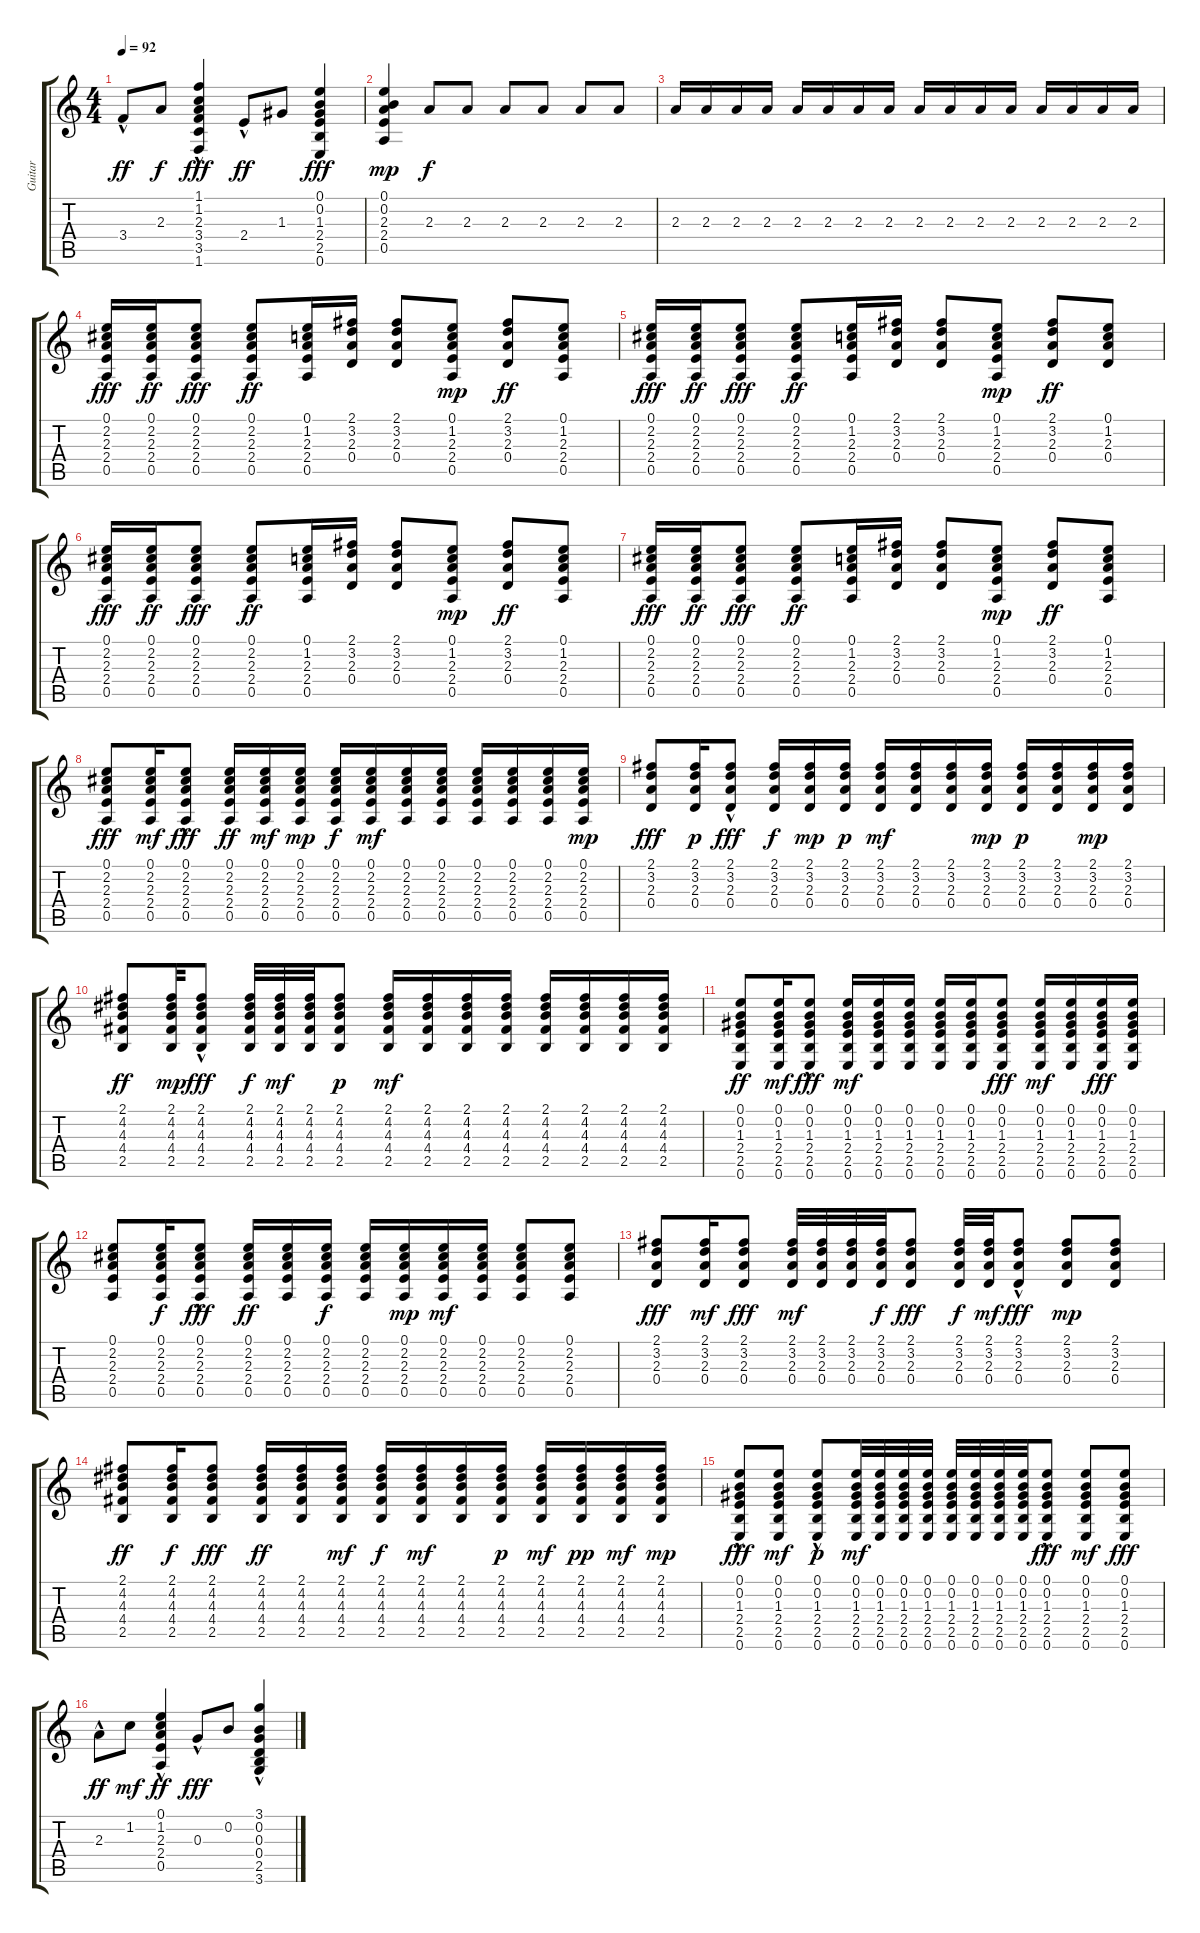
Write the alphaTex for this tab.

\track ("Guitar" "Guitar") {instrument overdrivenguitar}
\staff {score tabs}
\tuning (E4 B3 G3 D3 A2 E2) {hide}
\ts (4 4)
\tempo 92
\clef g2
\ks c
3.4{hac}.8{dy ff} 2.3.8{dy f} (1.1{hac} 1.2 2.3 3.4 3.5 1.6).4{dy fff} 2.4{hac}.8{dy ff} 1.3.8 (0.1 0.2 1.3 2.4 2.5 0.6).4{dy fff} |
(0.1 0.2 2.3 2.4 0.5).4{dy mp} 2.3.8{dy f} 2.3.8 2.3.8 2.3.8 2.3.8 2.3.8 |
2.3.16 2.3.16 2.3.16 2.3.16 2.3.16 2.3.16 2.3.16 2.3.16 2.3.16 2.3.16 2.3.16 2.3.16 2.3.16 2.3.16 2.3.16 2.3.16 |
(0.1 2.2 2.3 2.4 0.5).16{dy fff} (0.1 2.2 2.3 2.4 0.5).16{dy ff} (0.1 2.2 2.3 2.4 0.5).8{dy fff} (0.1 2.2 2.3 2.4 0.5).8{dy ff} (0.1 1.2 2.3 2.4 0.5).16 (2.1 3.2 2.3 0.4).16 (2.1 3.2 2.3 0.4).8 (0.1 1.2 2.3 2.4 0.5).8{dy mp} (2.1 3.2 2.3 0.4).8{dy ff} (0.1 1.2 2.3 2.4 0.5).8 |
(0.1 2.2 2.3 2.4 0.5).16{dy fff} (0.1 2.2 2.3 2.4 0.5).16{dy ff} (0.1 2.2 2.3 2.4 0.5).8{dy fff} (0.1 2.2 2.3 2.4 0.5).8{dy ff} (0.1 1.2 2.3 2.4 0.5).16 (2.1 3.2 2.3 0.4).16 (2.1 3.2 2.3 0.4).8 (0.1 1.2 2.3 2.4 0.5).8{dy mp} (2.1 3.2 2.3 0.4).8{dy ff} (0.1 1.2 2.3 0.4).8 |
(0.1 2.2 2.3 2.4 0.5).16{dy fff} (0.1 2.2 2.3 2.4 0.5).16{dy ff} (0.1 2.2 2.3 2.4 0.5).8{dy fff} (0.1 2.2 2.3 2.4 0.5).8{dy ff} (0.1 1.2 2.3 2.4 0.5).16 (2.1 3.2 2.3 0.4).16 (2.1 3.2 2.3 0.4).8 (0.1 1.2 2.3 2.4 0.5).8{dy mp} (2.1 3.2 2.3 0.4).8{dy ff} (0.1 1.2 2.3 2.4 0.5).8 |
(0.1 2.2 2.3 2.4 0.5).16{dy fff} (0.1 2.2 2.3 2.4 0.5).16{dy ff} (0.1 2.2 2.3 2.4 0.5).8{dy fff} (0.1 2.2 2.3 2.4 0.5).8{dy ff} (0.1 1.2 2.3 2.4 0.5).16 (2.1 3.2 2.3 0.4).16 (2.1 3.2 2.3 0.4).8 (0.1 1.2 2.3 2.4 0.5).8{dy mp} (2.1 3.2 2.3 0.4).8{dy ff} (0.1 1.2 2.3 2.4 0.5).8 |
(0.1 2.2 2.3 2.4 0.5).8{dy fff} (0.1 2.2 2.3 2.4 0.5).16{dy mf} (0.1 2.2 2.3{hac} 2.4 0.5).8{dy fff} (0.1 2.2 2.3 2.4 0.5).16{dy ff} (0.1 2.2 2.3 2.4 0.5).16{dy mf} (0.1 2.2 2.3 2.4 0.5).16{dy mp} (0.1 2.2 2.3 2.4 0.5).16{dy f} (0.1 2.2 2.3 2.4 0.5).16{dy mf} (0.1 2.2 2.3 2.4 0.5).16 (0.1 2.2 2.3 2.4 0.5).16 (0.1 2.2 2.3 2.4 0.5).16 (0.1 2.2 2.3 2.4 0.5).16 (0.1 2.2 2.3 2.4 0.5).16 (0.1 2.2 2.3 2.4 0.5).16{dy mp} |
(2.1 3.2 2.3 0.4).8{dy fff} (2.1 3.2 2.3 0.4).16{dy p} (2.1 3.2 2.3 0.4{hac}).8{dy fff} (2.1 3.2 2.3 0.4).16{dy f} (2.1 3.2 2.3 0.4).16{dy mp} (2.1 3.2 2.3 0.4).16{dy p} (2.1 3.2 2.3 0.4).16{dy mf} (2.1 3.2 2.3 0.4).16 (2.1 3.2 2.3 0.4).16 (2.1 3.2 2.3 0.4).16{dy mp} (2.1 3.2 2.3 0.4).16{dy p} (2.1 3.2 2.3 0.4).16 (2.1 3.2 2.3 0.4).16{dy mp} (2.1 3.2 2.3 0.4).16 |
(2.1 4.2 4.3 4.4 2.5).8{dy ff} (2.1 4.2 4.3 4.4 2.5).32{dy mp} (2.1 4.2{hac} 4.3 4.4 2.5).8{dy fff} (2.1 4.2 4.3 4.4 2.5).32{dy f} (2.1 4.2 4.3 4.4 2.5).32{dy mf} (2.1 4.2 4.3 4.4 2.5).32 (2.1 4.2 4.3 4.4 2.5).8{dy p} (2.1 4.2 4.3 4.4 2.5).16{dy mf} (2.1 4.2 4.3 4.4 2.5).16 (2.1 4.2 4.3 4.4 2.5).16 (2.1 4.2 4.3 4.4 2.5).16 (2.1 4.2 4.3 4.4 2.5).16 (2.1 4.2 4.3 4.4 2.5).16 (2.1 4.2 4.3 4.4 2.5).16 (2.1 4.2 4.3 4.4 2.5).16 |
(0.1 0.2 1.3 2.4 2.5 0.6).8{dy ff} (0.1 0.2 1.3 2.4 2.5 0.6).16{dy mf} (0.1{hac} 0.2 1.3 2.4 2.5 0.6).8{dy fff} (0.1 0.2 1.3 2.4 2.5 0.6).16{dy mf} (0.1 0.2 1.3 2.4 2.5 0.6).16 (0.1 0.2 1.3 2.4 2.5 0.6).16 (0.1 0.2 1.3 2.4 2.5 0.6).16 (0.1 0.2 1.3 2.4 2.5 0.6).16 (0.1 0.2 1.3 2.4 2.5 0.6).8{dy fff} (0.1 0.2 1.3 2.4 2.5 0.6).16{dy mf} (0.1 0.2 1.3 2.4 2.5 0.6).16 (0.1 0.2 1.3 2.4 2.5 0.6).16{dy fff} (0.1 0.2 1.3 2.4 2.5 0.6).16 |
(0.1 2.2 2.3 2.4 0.5).8 (0.1 2.2 2.3 2.4 0.5).16{dy f} (0.1{hac} 2.2{hac} 2.3{hac} 2.4 0.5).8{dy fff} (0.1 2.2 2.3 2.4 0.5).16{dy ff} (0.1 2.2 2.3 2.4 0.5).16 (0.1 2.2 2.3 2.4 0.5).16{dy f} (0.1 2.2 2.3 2.4 0.5).16 (0.1 2.2 2.3 2.4 0.5).16{dy mp} (0.1 2.2 2.3 2.4 0.5).16{dy mf} (0.1 2.2 2.3 2.4 0.5).16 (0.1 2.2 2.3 2.4 0.5).8 (0.1 2.2 2.3 2.4 0.5).8 |
(2.1 3.2 2.3 0.4).8{dy fff} (2.1 3.2 2.3 0.4).16{dy mf} (2.1 3.2 2.3 0.4).8{dy fff} (2.1 3.2 2.3 0.4).32{dy mf} (2.1 3.2 2.3 0.4).32 (2.1 3.2 2.3 0.4).32 (2.1 3.2 2.3 0.4).32{dy f} (2.1 3.2 2.3 0.4).8{dy fff} (2.1 3.2 2.3 0.4).32{dy f} (2.1 3.2 2.3 0.4).32{dy mf} (2.1{hac} 3.2 2.3 0.4).8{dy fff} (2.1 3.2 2.3 0.4).8{dy mp} (2.1 3.2 2.3 0.4).8 |
(2.1 4.2 4.3 4.4 2.5).8{dy ff} (2.1 4.2 4.3 4.4 2.5).16{dy f} (2.1 4.2 4.3 4.4 2.5).8{dy fff} (2.1 4.2 4.3 4.4 2.5).16{dy ff} (2.1 4.2 4.3 4.4 2.5).16 (2.1 4.2 4.3 4.4 2.5).16{dy mf} (2.1 4.2 4.3 4.4 2.5).16{dy f} (2.1 4.2 4.3 4.4 2.5).16{dy mf} (2.1 4.2 4.3 4.4 2.5).16 (2.1 4.2 4.3 4.4 2.5).16{dy p} (2.1 4.2 4.3 4.4 2.5).16{dy mf} (2.1 4.2 4.3 4.4 2.5).16{dy pp} (2.1 4.2 4.3 4.4 2.5).16{dy mf} (2.1 4.2 4.3 4.4 2.5).16{dy mp} |
(0.1 0.2 1.3 2.4{hac} 2.5 0.6).8{dy fff} (0.1 0.2 1.3 2.4 2.5 0.6).8{dy mf} (0.1{hac} 0.2{hac} 1.3{hac} 2.4{hac} 2.5 0.6).8{dy p} (0.1 0.2 1.3 2.4 2.5 0.6).32{dy mf} (0.1 0.2 1.3 2.4 2.5 0.6).32 (0.1 0.2 1.3 2.4 2.5 0.6).32 (0.1 0.2 1.3 2.4 2.5 0.6).32 (0.1 0.2 1.3 2.4 2.5 0.6).32 (0.1 0.2 1.3 2.4 2.5 0.6).32 (0.1 0.2 1.3 2.4 2.5 0.6).32 (0.1 0.2 1.3 2.4 2.5 0.6).32 (0.1{hac} 0.2{hac} 1.3{hac} 2.4{hac} 2.5 0.6).8{dy fff} (0.1 0.2 1.3 2.4 2.5 0.6).8{dy mf} (0.1 0.2 1.3 2.4 2.5 0.6).8{dy fff} |
2.3{hac}.8{dy ff} 1.2.8{dy mf} (0.1 1.2 2.3{hac} 2.4 0.5).4{dy ff} 0.3{hac}.8{dy fff} 0.2.8 (3.1 0.2 0.3{hac} 0.4 2.5 3.6).4
